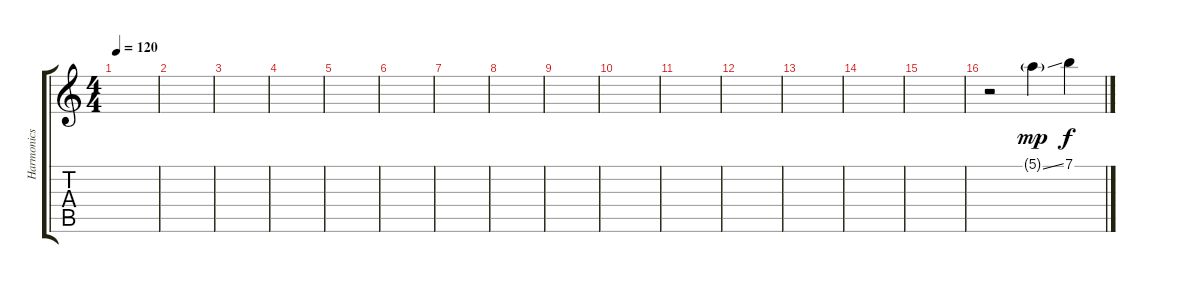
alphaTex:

\track ("Harmonics" "Harmonics") {instrument guitarharmonics}
\staff {score tabs}
\tuning (E4 B3 G3 D3 A2 E2) {hide}
\ts (4 4)
\tempo 120
\clef g2
\ks c
|
|
|
|
|
|
|
|
|
|
|
|
|
|
|
r.2 5.1{ss g}.4{dy mp} 7.1.4{dy f}
